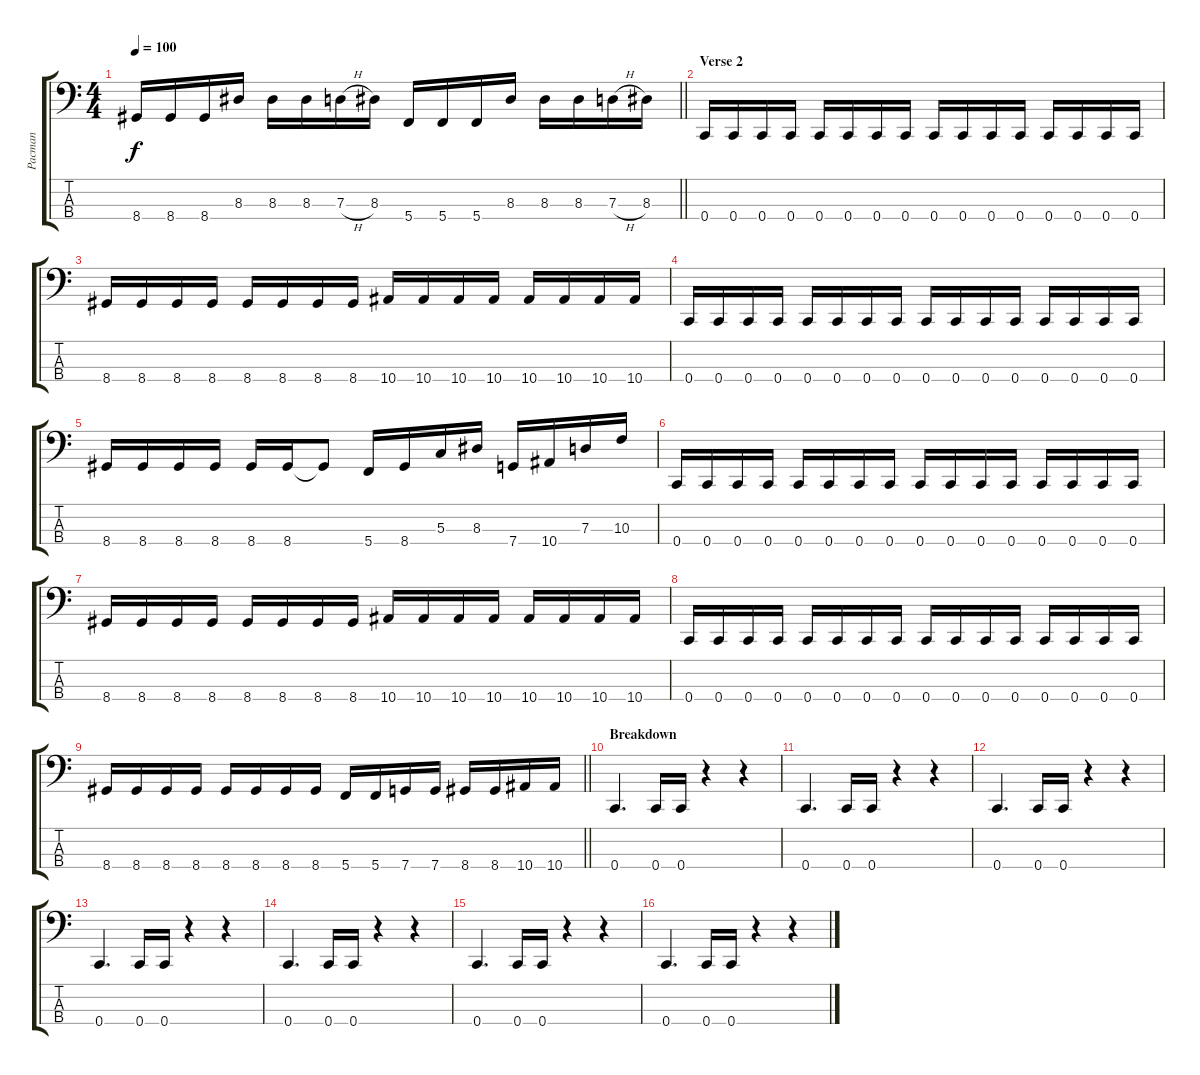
\track ("Pacman" "Pacman") {instrument electricbasspick}
\staff {score tabs}
\tuning (F2 C2 G1 C1) {hide}
\ts (4 4)
\tempo 100
\clef f4
\barLineRight lightlight
\ks c
8.4.16{dy f} 8.4.16 8.4.16 8.3.16 8.3.16 8.3.16 7.3{h}.16 8.3.16 5.4.16 5.4.16 5.4.16 8.3.16 8.3.16 8.3.16 7.3{h}.16 8.3.16 |
\section ("" "Verse 2")
0.4.16 0.4.16 0.4.16 0.4.16 0.4.16 0.4.16 0.4.16 0.4.16 0.4.16 0.4.16 0.4.16 0.4.16 0.4.16 0.4.16 0.4.16 0.4.16 |
8.4.16 8.4.16 8.4.16 8.4.16 8.4.16 8.4.16 8.4.16 8.4.16 10.4.16 10.4.16 10.4.16 10.4.16 10.4.16 10.4.16 10.4.16 10.4.16 |
0.4.16 0.4.16 0.4.16 0.4.16 0.4.16 0.4.16 0.4.16 0.4.16 0.4.16 0.4.16 0.4.16 0.4.16 0.4.16 0.4.16 0.4.16 0.4.16 |
8.4.16 8.4.16 8.4.16 8.4.16 8.4.16 8.4.16 8.4{t}.8 5.4.16 8.4.16 5.3.16 8.3.16 7.4.16 10.4.16 7.3.16 10.3.16 |
0.4.16 0.4.16 0.4.16 0.4.16 0.4.16 0.4.16 0.4.16 0.4.16 0.4.16 0.4.16 0.4.16 0.4.16 0.4.16 0.4.16 0.4.16 0.4.16 |
8.4.16 8.4.16 8.4.16 8.4.16 8.4.16 8.4.16 8.4.16 8.4.16 10.4.16 10.4.16 10.4.16 10.4.16 10.4.16 10.4.16 10.4.16 10.4.16 |
0.4.16 0.4.16 0.4.16 0.4.16 0.4.16 0.4.16 0.4.16 0.4.16 0.4.16 0.4.16 0.4.16 0.4.16 0.4.16 0.4.16 0.4.16 0.4.16 |
\barLineRight lightlight
8.4.16 8.4.16 8.4.16 8.4.16 8.4.16 8.4.16 8.4.16 8.4.16 5.4.16 5.4.16 7.4.16 7.4.16 8.4.16 8.4.16 10.4.16 10.4.16 |
\section ("" "Breakdown")
0.4.4{d} 0.4.16 0.4.16 r.4 r.4 |
0.4.4{d} 0.4.16 0.4.16 r.4 r.4 |
0.4.4{d} 0.4.16 0.4.16 r.4 r.4 |
0.4.4{d} 0.4.16 0.4.16 r.4 r.4 |
0.4.4{d} 0.4.16 0.4.16 r.4 r.4 |
0.4.4{d} 0.4.16 0.4.16 r.4 r.4 |
0.4.4{d} 0.4.16 0.4.16 r.4 r.4
